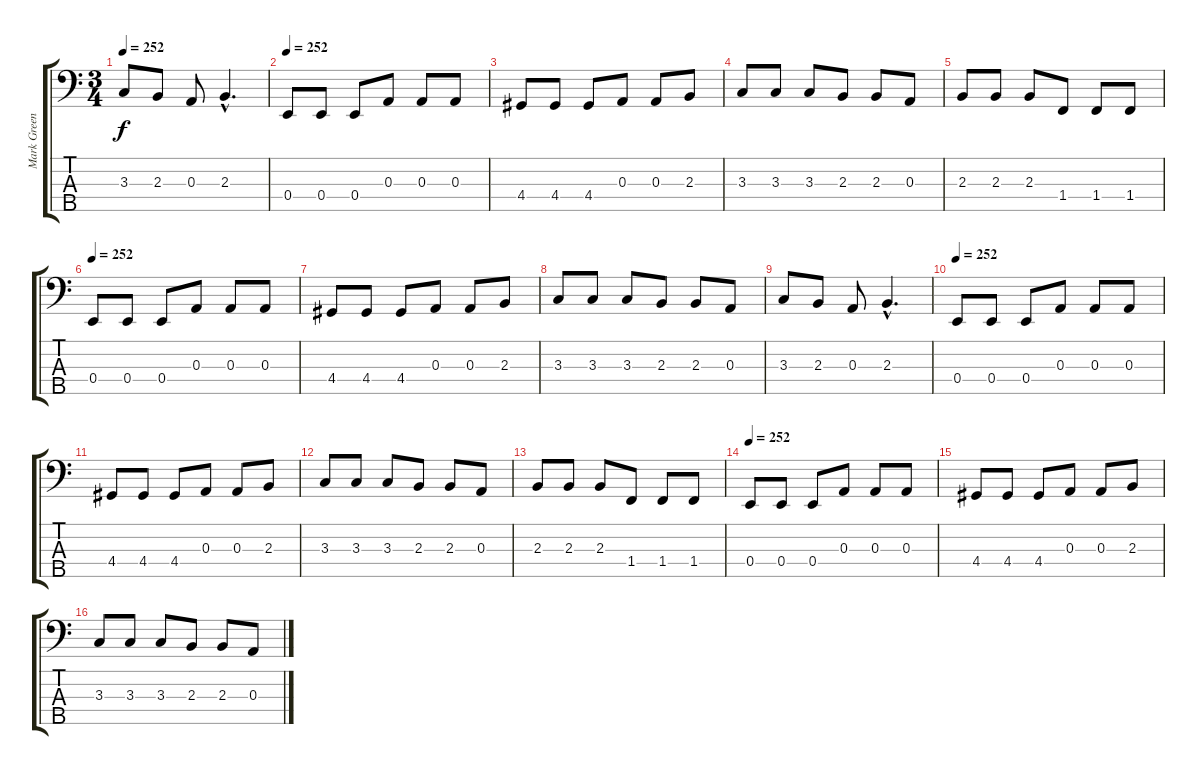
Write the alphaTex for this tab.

\track ("Mark Greenwell" "Mark Green") {instrument electricbasspick}
\staff {score tabs}
\tuning (G2 D2 A1 E1 B0) {hide}
\ts (3 4)
\tempo 252
\clef f4
\ks c
3.3.8{dy f} 2.3.8 0.3.8 2.3{hac}.4{d} |
\tempo 252
0.4.8 0.4.8 0.4.8 0.3.8 0.3.8 0.3.8 |
4.4.8 4.4.8 4.4.8 0.3.8 0.3.8 2.3.8 |
3.3.8 3.3.8 3.3.8 2.3.8 2.3.8 0.3.8 |
2.3.8 2.3.8 2.3.8 1.4.8 1.4.8 1.4.8 |
\tempo 252
0.4.8 0.4.8 0.4.8 0.3.8 0.3.8 0.3.8 |
4.4.8 4.4.8 4.4.8 0.3.8 0.3.8 2.3.8 |
3.3.8 3.3.8 3.3.8 2.3.8 2.3.8 0.3.8 |
3.3.8 2.3.8 0.3.8 2.3{hac}.4{d} |
\tempo 252
0.4.8 0.4.8 0.4.8 0.3.8 0.3.8 0.3.8 |
4.4.8 4.4.8 4.4.8 0.3.8 0.3.8 2.3.8 |
3.3.8 3.3.8 3.3.8 2.3.8 2.3.8 0.3.8 |
2.3.8 2.3.8 2.3.8 1.4.8 1.4.8 1.4.8 |
\tempo 252
0.4.8 0.4.8 0.4.8 0.3.8 0.3.8 0.3.8 |
4.4.8 4.4.8 4.4.8 0.3.8 0.3.8 2.3.8 |
3.3.8 3.3.8 3.3.8 2.3.8 2.3.8 0.3.8
